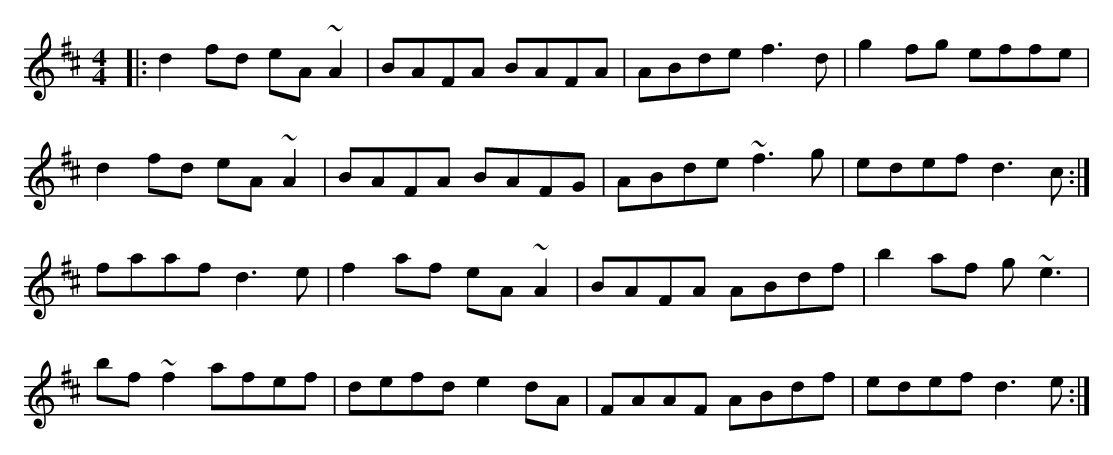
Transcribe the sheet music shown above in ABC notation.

X:1
M:4/4
K:D
|:d2 fd eA ~A2|BAFA BAFA|ABde f3 d|g2fg effe|
d2fd eA ~A2|BAFA BAFG|ABde ~f3 g|edef d3 c:|
faaf d3e|f2af eA ~A2|BAFA ABdf|b2af g~e3|
bf ~f2 afef|defd e2 dA|FAAF ABdf|edef d3 e:|
